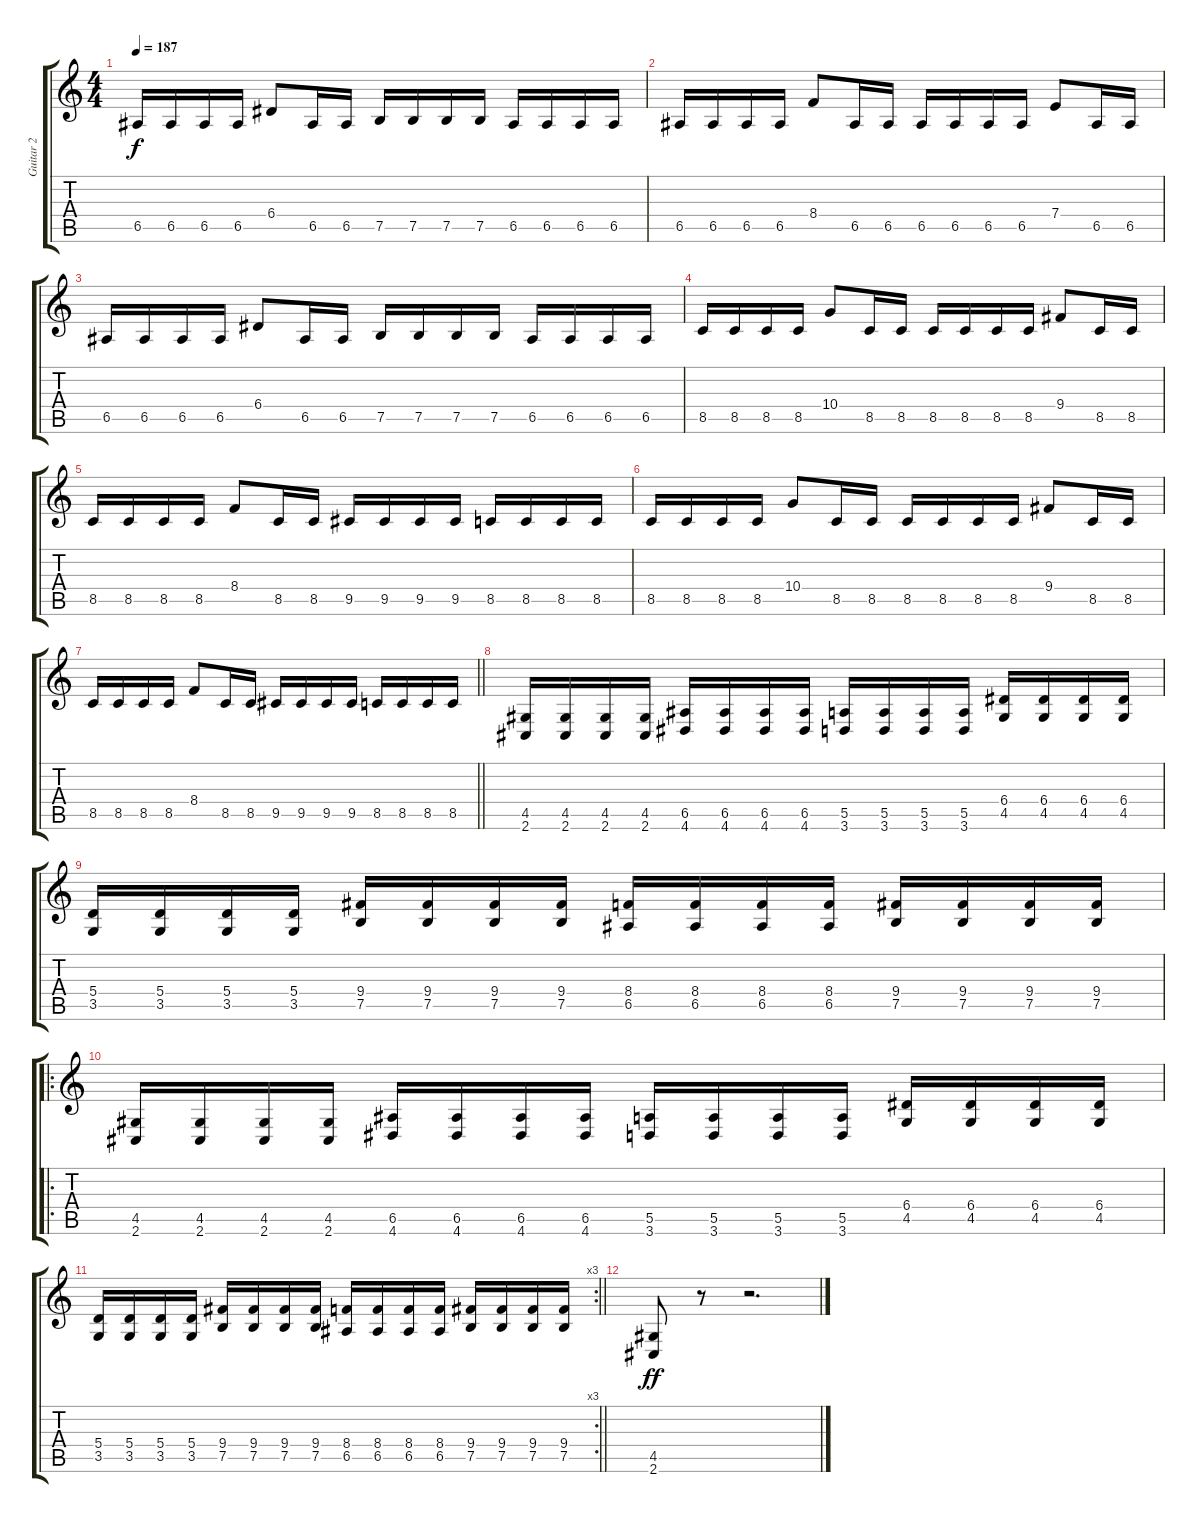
\track ("Guitar 2" "Guitar 2") {instrument overdrivenguitar}
\staff {score tabs}
\tuning (B3 Gb3 D3 A2 E2 B1) {hide}
\ts (4 4)
\tempo 187
\clef g2
\ks c
6.5.16{dy f} 6.5.16 6.5.16 6.5.16 6.4.8 6.5.16 6.5.16 7.5.16 7.5.16 7.5.16 7.5.16 6.5.16 6.5.16 6.5.16 6.5.16 |
6.5.16 6.5.16 6.5.16 6.5.16 8.4.8 6.5.16 6.5.16 6.5.16 6.5.16 6.5.16 6.5.16 7.4.8 6.5.16 6.5.16 |
6.5.16 6.5.16 6.5.16 6.5.16 6.4.8 6.5.16 6.5.16 7.5.16 7.5.16 7.5.16 7.5.16 6.5.16 6.5.16 6.5.16 6.5.16 |
8.5.16 8.5.16 8.5.16 8.5.16 10.4.8 8.5.16 8.5.16 8.5.16 8.5.16 8.5.16 8.5.16 9.4.8 8.5.16 8.5.16 |
8.5.16 8.5.16 8.5.16 8.5.16 8.4.8 8.5.16 8.5.16 9.5.16 9.5.16 9.5.16 9.5.16 8.5.16 8.5.16 8.5.16 8.5.16 |
8.5.16 8.5.16 8.5.16 8.5.16 10.4.8 8.5.16 8.5.16 8.5.16 8.5.16 8.5.16 8.5.16 9.4.8 8.5.16 8.5.16 |
\barLineRight lightlight
8.5.16 8.5.16 8.5.16 8.5.16 8.4.8 8.5.16 8.5.16 9.5.16 9.5.16 9.5.16 9.5.16 8.5.16 8.5.16 8.5.16 8.5.16 |
(4.5 2.6).16 (4.5 2.6).16 (4.5 2.6).16 (4.5 2.6).16 (6.5 4.6).16 (6.5 4.6).16 (6.5 4.6).16 (6.5 4.6).16 (5.5 3.6).16 (5.5 3.6).16 (5.5 3.6).16 (5.5 3.6).16 (6.4 4.5).16 (6.4 4.5).16 (6.4 4.5).16 (6.4 4.5).16 |
(5.4 3.5).16 (5.4 3.5).16 (5.4 3.5).16 (5.4 3.5).16 (9.4 7.5).16 (9.4 7.5).16 (9.4 7.5).16 (9.4 7.5).16 (8.4 6.5).16 (8.4 6.5).16 (8.4 6.5).16 (8.4 6.5).16 (9.4 7.5).16 (9.4 7.5).16 (9.4 7.5).16 (9.4 7.5).16 |
\ro
(4.5 2.6).16 (4.5 2.6).16 (4.5 2.6).16 (4.5 2.6).16 (6.5 4.6).16 (6.5 4.6).16 (6.5 4.6).16 (6.5 4.6).16 (5.5 3.6).16 (5.5 3.6).16 (5.5 3.6).16 (5.5 3.6).16 (6.4 4.5).16 (6.4 4.5).16 (6.4 4.5).16 (6.4 4.5).16 |
\rc 3
\barLineRight lightlight
(5.4 3.5).16 (5.4 3.5).16 (5.4 3.5).16 (5.4 3.5).16 (9.4 7.5).16 (9.4 7.5).16 (9.4 7.5).16 (9.4 7.5).16 (8.4 6.5).16 (8.4 6.5).16 (8.4 6.5).16 (8.4 6.5).16 (9.4 7.5).16 (9.4 7.5).16 (9.4 7.5).16 (9.4 7.5).16 |
(4.5 2.6).8{dy ff} r.8 r.2{d}
